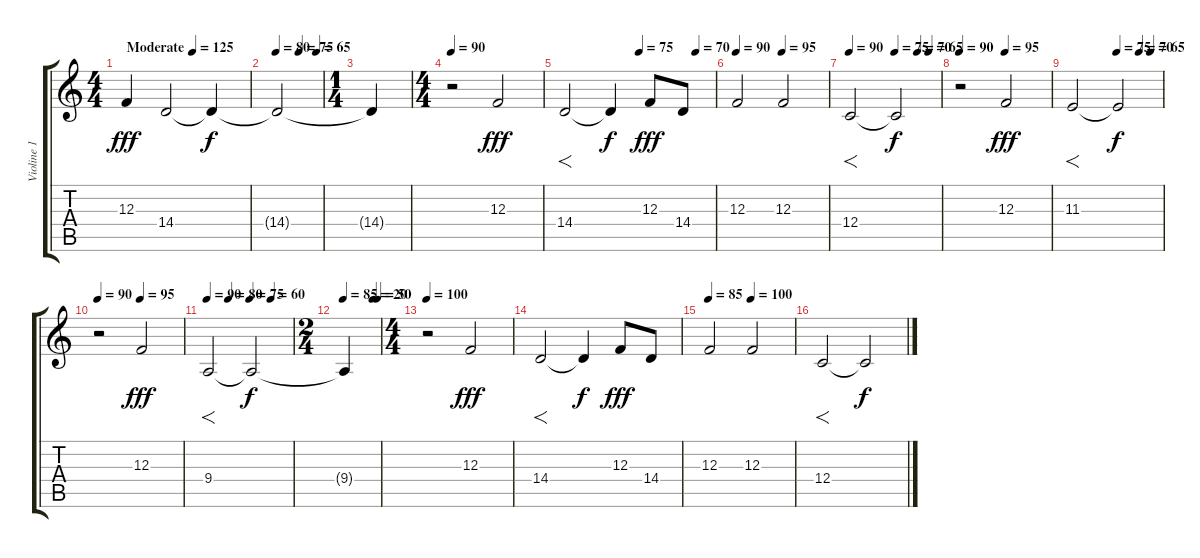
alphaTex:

\track ("Violine 1" "Violine 1") {instrument tremolostrings}
\staff {score tabs}
\tuning (D4 A3 F3 C3 G2 D2) {hide}
\ts (4 4)
\tempo (125 "Moderate")
\tempo 90
\tempo (125 "Moderate")
\clef g2
\ks c
12.3.4{dy fff volume 6 instrument tremolostrings} 14.4.2 14.4{t}.4{dy f} |
\tempo 80
\tempo (75 0.5)
\tempo (65 0.875)
14.4{t}.2 |
\ts (1 4)
14.4{t}.4 |
\ts (4 4)
\tempo 90
r.2{volume 0} 12.3.2{dy fff volume 10} |
\tempo (75 0.5)
\tempo (70 0.875)
14.4.2{f} 14.4{t}.4{dy f volume 1} 12.3.8{dy fff} 14.4.8 |
\tempo 90
\tempo (95 0.5)
12.3.2{volume 4} 12.3.2{volume 10} |
\tempo 90
\tempo (75 0.5)
\tempo (70 0.75)
\tempo (65 0.875)
12.4.2{f} 12.4{t}.2{dy f volume 4} |
\tempo 90
\tempo (95 0.5)
r.2{volume 0} 12.3.2{dy fff volume 10} |
\tempo (75 0.5)
\tempo (70 0.75)
\tempo (65 0.875)
11.3.2{f} 11.3{t}.2{dy f volume 2} |
\tempo 90
\tempo (95 0.5)
r.2{volume 0} 12.3.2{dy fff volume 10} |
\tempo 90
\tempo (80 0.25)
\tempo (75 0.5)
\tempo (60 0.75)
9.4.2{f} 9.4{t}.2{dy f volume 2} |
\ts (2 4)
\tempo 85
\tempo (20 0.8125)
\tempo (50 0.9375)
9.4{t}.4 |
\ts (4 4)
\tempo 100
r.2{volume 0} 12.3.2{dy fff volume 10} |
14.4.2{f} 14.4{t}.4{dy f volume 1} 12.3.8{dy fff} 14.4.8 |
\tempo 85
\tempo (100 0.5)
12.3.2{volume 4} 12.3.2{volume 10} |
12.4.2{f} 12.4{t}.2{dy f volume 4}
